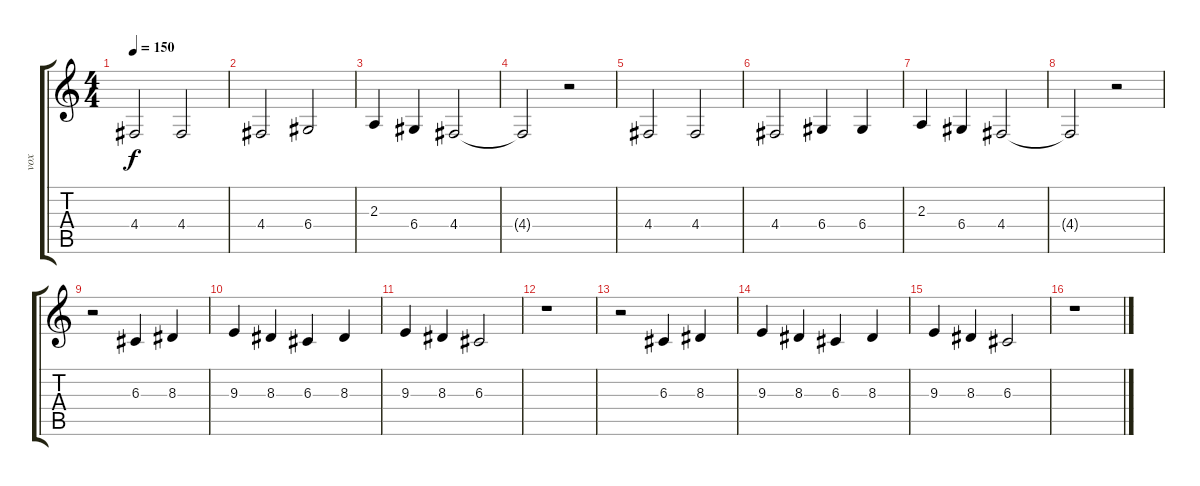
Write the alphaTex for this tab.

\track ("vox" "vox") {instrument synthvoice}
\staff {score tabs}
\tuning (E4 B3 G3 D3 A2 E2) {hide}
\ts (4 4)
\tempo 150
\clef g2
\ks c
4.4.2{dy f} 4.4.2 |
4.4.2 6.4.2 |
2.3.4 6.4.4 4.4.2 |
4.4{t}.2 r.2 |
4.4.2 4.4.2 |
4.4.2 6.4.4 6.4.4 |
2.3.4 6.4.4 4.4.2 |
4.4{t}.2 r.2 |
r.2 6.3.4 8.3.4 |
9.3.4 8.3.4 6.3.4 8.3.4 |
9.3.4 8.3.4 6.3.2 |
r.1 |
r.2 6.3.4 8.3.4 |
9.3.4 8.3.4 6.3.4 8.3.4 |
9.3.4 8.3.4 6.3.2 |
r.1
